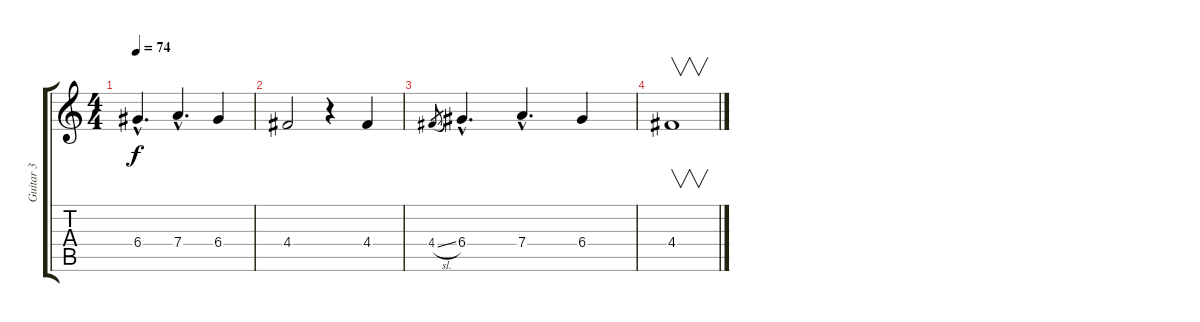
\track ("Guitar 3" "Guitar 3") {instrument acousticguitarsteel}
\staff {score tabs}
\tuning (E4 B3 G3 D3 A2 E2) {hide}
\ts (4 4)
\tempo 74
\clef g2
\ks c
6.4{hac}.4{d dy f instrument overdrivenguitar} 7.4{hac}.4{d} 6.4.4 |
4.4.2 r.4 4.4.4 |
4.4{sl}.8{gr} 6.4{hac}.4{d instrument overdrivenguitar} 7.4{hac}.4{d} 6.4.4 |
4.4.1{v}
